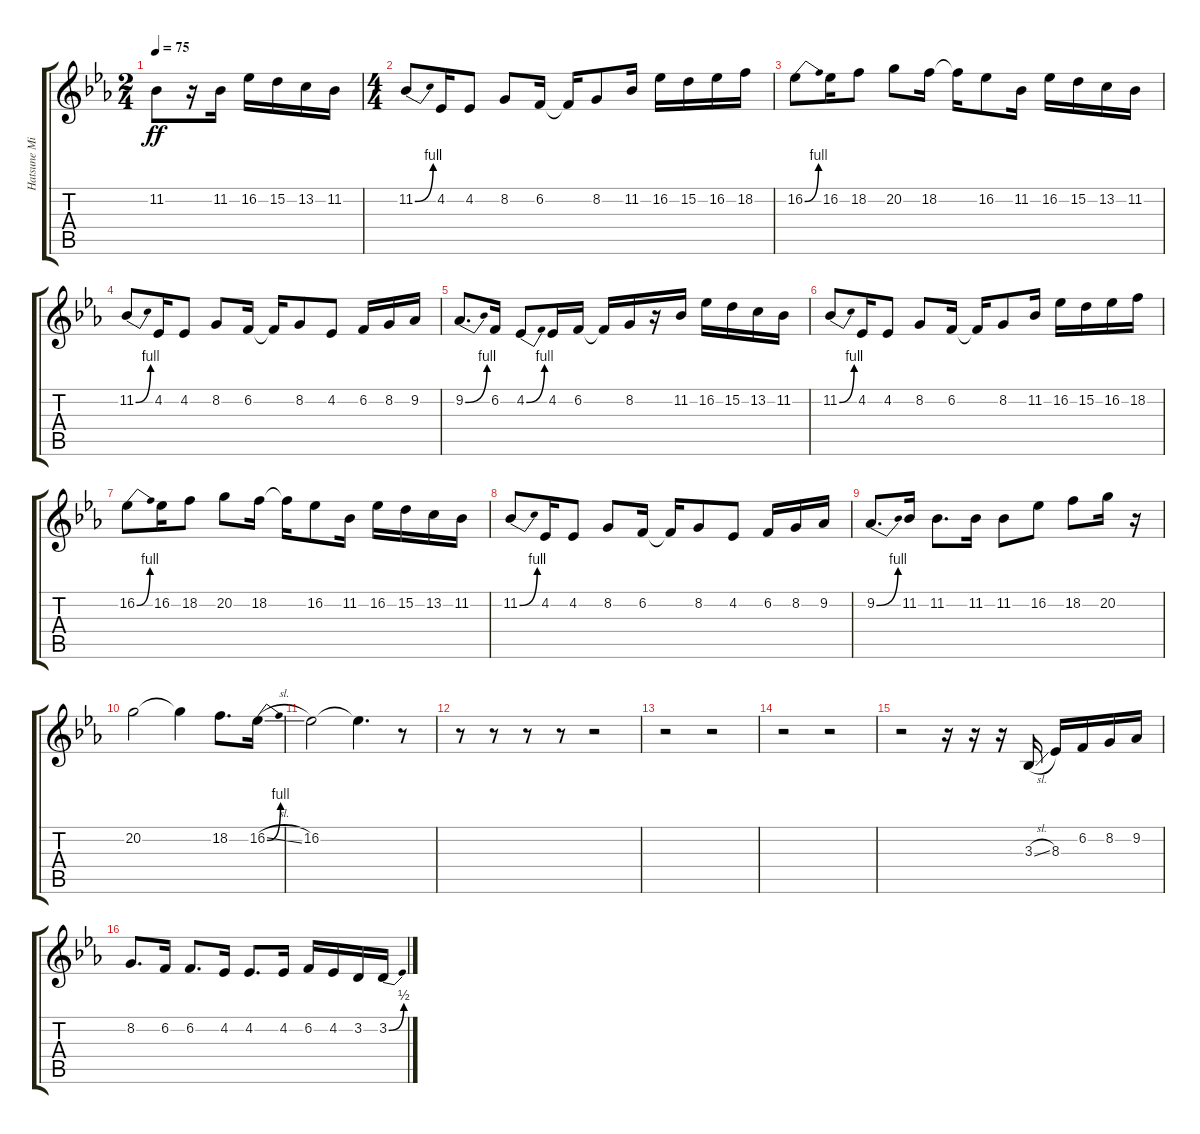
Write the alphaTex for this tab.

\track ("Hatsune Miku" "Hatsune Mi") {instrument lead2sawtooth}
\staff {score tabs}
\tuning (E4 B3 G3 D3 A2 E2) {hide}
\ts (2 4)
\tempo 75
\clef g2
\ks eb
11.2{t}.8{dy ff} r.16 11.2.16 16.2.16 15.2.16 13.2.16 11.2.16 |
\ts (4 4)
11.2{be (bend 0 0 60 4)}.8 4.2.16 4.2.8 8.2.8 6.2.16 6.2{t}.16 8.2.8 11.2.16 16.2.16 15.2.16 16.2.16 18.2.16 |
16.2{be (bend 0 0 60 4)}.8 16.2.16 18.2.8 20.2.8 18.2.16 18.2{t}.16 16.2.8 11.2.16 16.2.16 15.2.16 13.2.16 11.2.16 |
11.2{be (bend 0 0 60 4)}.8 4.2.16 4.2.8 8.2.8 6.2.16 6.2{t}.16 8.2.8 4.2.8 6.2.16 8.2.16 9.2.16 |
9.2{be (bend 0 0 60 4)}.8{d} 6.2.16 4.2{be (bend 0 0 60 4)}.8 4.2.16 6.2.16 6.2{t}.16 8.2.16 r.16 11.2.16 16.2.16 15.2.16 13.2.16 11.2.16 |
11.2{be (bend 0 0 60 4)}.8 4.2.16 4.2.8 8.2.8 6.2.16 6.2{t}.16 8.2.8 11.2.16 16.2.16 15.2.16 16.2.16 18.2.16 |
16.2{be (bend 0 0 60 4)}.8 16.2.16 18.2.8 20.2.8 18.2.16 18.2{t}.16 16.2.8 11.2.16 16.2.16 15.2.16 13.2.16 11.2.16 |
11.2{be (bend 0 0 60 4)}.8 4.2.16 4.2.8 8.2.8 6.2.16 6.2{t}.16 8.2.8 4.2.8 6.2.16 8.2.16 9.2.16 |
9.2{be (bend 0 0 60 4)}.8{d} 11.2.16 11.2.8{d} 11.2.16 11.2.8 16.2.8 18.2.8 20.2.16 r.16 |
20.2.2 20.2{t}.4 18.2.8{d} 16.2{be (bend 0 0 60 4) sl}.16 |
16.2.2 16.2{t}.4{d} r.8 |
r.8 r.8 r.8 r.8 r.2 |
r.2 r.2 |
r.2 r.2 |
r.2 r.16 r.16 r.16 3.3{sl}.16 8.3.16 6.2.16 8.2.16 9.2.16 |
8.2.8{d} 6.2.16 6.2.8{d} 4.2.16 4.2.8{d} 4.2.16 6.2.16 4.2.16 3.2.16 3.2{be (bend 0 0 60 2)}.16
